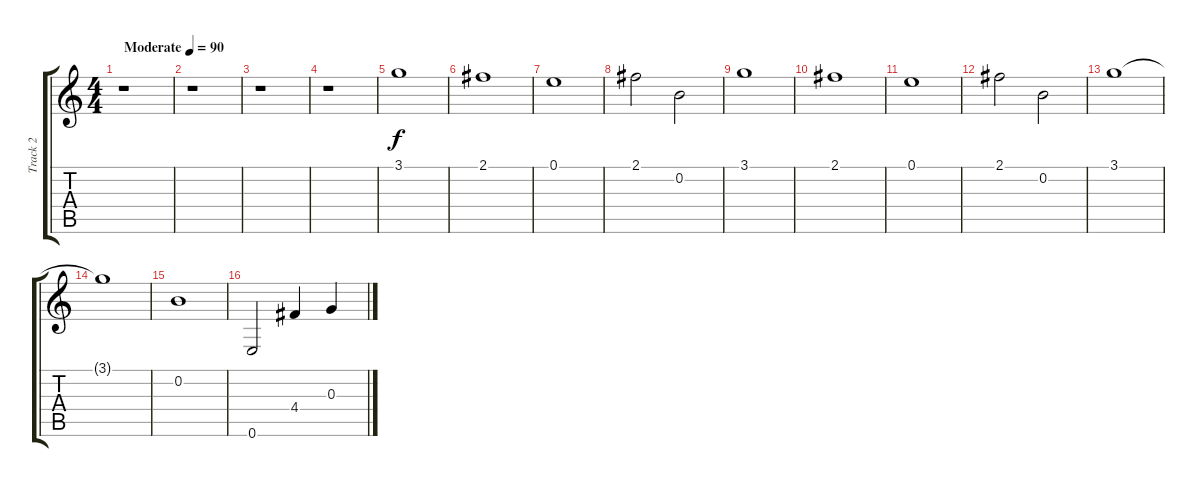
\track ("Track 2" "Track 2") {instrument electricguitarjazz}
\staff {score tabs}
\tuning (E4 B3 G3 D3 A2 E2) {hide}
\ts (4 4)
\tempo (90 "Moderate")
\clef g2
\ks c
r.1{dy f instrument electricguitarjazz} |
r.1 |
r.1 |
r.1 |
3.1.1 |
2.1.1 |
0.1.1 |
2.1.2 0.2.2 |
3.1.1 |
2.1.1 |
0.1.1 |
2.1.2 0.2.2 |
3.1.1 |
3.1{t}.1 |
0.2.1 |
0.6.2 4.4.4 0.3.4
